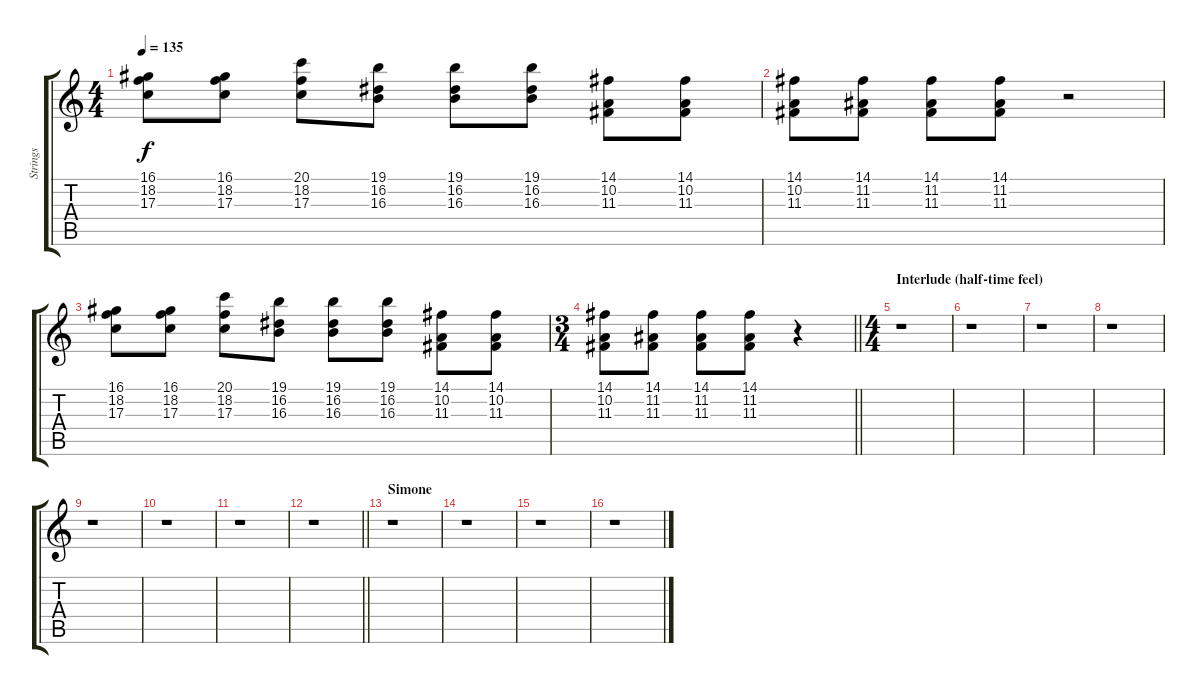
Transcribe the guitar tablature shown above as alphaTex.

\track ("Strings" "Strings") {instrument stringensemble1}
\staff {score tabs}
\tuning (E4 B3 G3 D3 A2 E2) {hide}
\ts (4 4)
\tempo 135
\clef g2
\ks c
(16.1 18.2 17.3).8{dy f} (16.1 18.2 17.3).8 (20.1 18.2 17.3).8 (19.1 16.2 16.3).8 (19.1 16.2 16.3).8 (19.1 16.2 16.3).8 (14.1 10.2 11.3).8 (14.1 10.2 11.3).8 |
(14.1 10.2 11.3).8 (14.1 11.2 11.3).8 (14.1 11.2 11.3).8 (14.1 11.2 11.3).8 r.2 |
(16.1 18.2 17.3).8 (16.1 18.2 17.3).8 (20.1 18.2 17.3).8 (19.1 16.2 16.3).8 (19.1 16.2 16.3).8 (19.1 16.2 16.3).8 (14.1 10.2 11.3).8 (14.1 10.2 11.3).8 |
\ts (3 4)
\barLineRight lightlight
(14.1 10.2 11.3).8 (14.1 11.2 11.3).8 (14.1 11.2 11.3).8 (14.1 11.2 11.3).8 r.4 |
\ts (4 4)
\section ("" "Interlude (half-time feel)")
r.1 |
r.1 |
r.1 |
r.1 |
r.1 |
r.1 |
r.1 |
\barLineRight lightlight
r.1 |
\section ("" "Simone")
r.1 |
r.1 |
r.1 |
r.1
